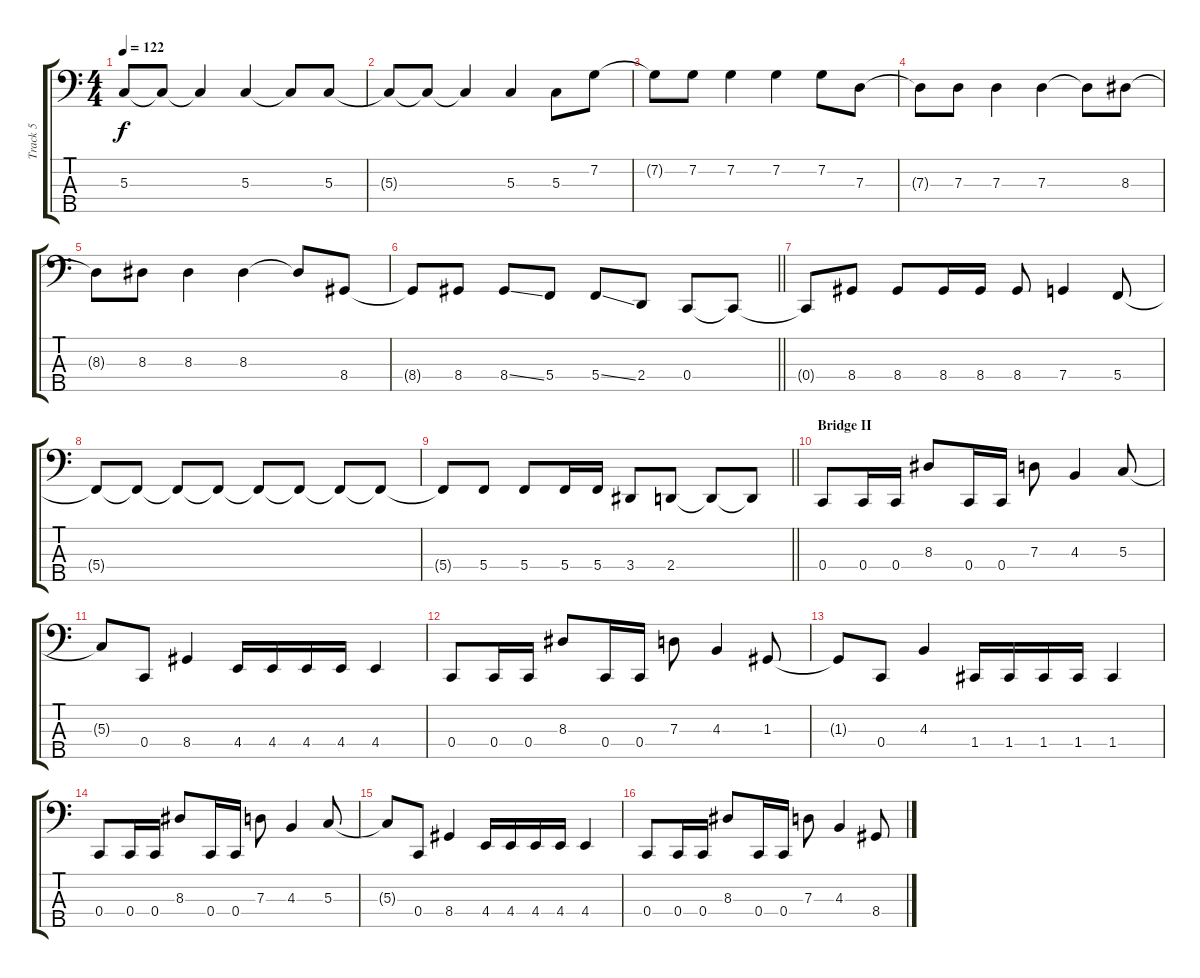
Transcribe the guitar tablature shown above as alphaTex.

\track ("Track 5" "Track 5") {instrument electricbasspick}
\staff {score tabs}
\tuning (F2 C2 G1 C1 A0) {hide}
\ts (4 4)
\tempo 122
\clef f4
\ks c
5.3{t}.8{dy f} 5.3{t}.8 5.3{t}.4 5.3.4 5.3{t}.8 5.3.8 |
5.3{t}.8 5.3{t}.8 5.3{t}.4 5.3.4 5.3.8 7.2.8 |
7.2{t}.8 7.2.8 7.2.4 7.2.4 7.2.8 7.3.8 |
7.3{t}.8 7.3.8 7.3.4 7.3.4 7.3{t}.8 8.3.8 |
8.3{t}.8 8.3.8 8.3.4 8.3.4 8.3{t}.8 8.4.8 |
\barLineRight lightlight
8.4{t}.8 8.4.8 8.4{ss}.8 5.4.8 5.4{ss}.8 2.4.8 0.4.8 0.4{t}.8 |
0.4{t}.8 8.4.8 8.4.8 8.4.16 8.4.16 8.4.8 7.4.4 5.4.8 |
5.4{t}.8 5.4{t}.8 5.4{t}.8 5.4{t}.8 5.4{t}.8 5.4{t}.8 5.4{t}.8 5.4{t}.8 |
\barLineRight lightlight
5.4{t}.8 5.4.8 5.4.8 5.4.16 5.4.16 3.4.8 2.4.8 2.4{t}.8 2.4{t}.8 |
\section ("" "Bridge II")
0.4.8 0.4.16 0.4.16 8.3.8 0.4.16 0.4.16 7.3.8 4.3.4 5.3.8 |
5.3{t}.8 0.4.8 8.4.4 4.4.16 4.4.16 4.4.16 4.4.16 4.4.4 |
0.4.8 0.4.16 0.4.16 8.3.8 0.4.16 0.4.16 7.3.8 4.3.4 1.3.8 |
1.3{t}.8 0.4.8 4.3.4 1.4.16 1.4.16 1.4.16 1.4.16 1.4.4 |
0.4.8 0.4.16 0.4.16 8.3.8 0.4.16 0.4.16 7.3.8 4.3.4 5.3.8 |
5.3{t}.8 0.4.8 8.4.4 4.4.16 4.4.16 4.4.16 4.4.16 4.4.4 |
0.4.8 0.4.16 0.4.16 8.3.8 0.4.16 0.4.16 7.3.8 4.3.4 8.4.8
